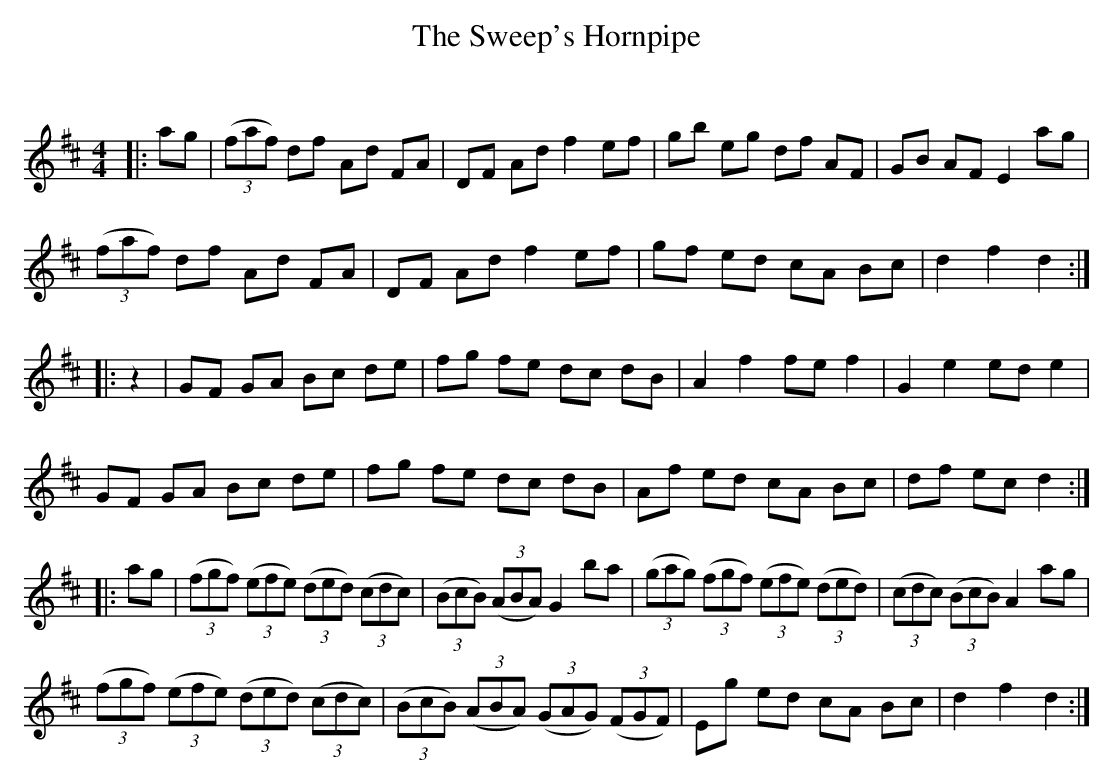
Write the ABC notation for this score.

X:1
T: The Sweep's Hornpipe
C:
Q: 232
K:D
M:4/4
L:1/8
|:ag|((3faf) df Ad FA|DF Ad f2 ef|gb eg df AF|GB AF E2 ag|
((3faf) df Ad FA|DF Ad f2 ef|gf ed cA Bc|d2 f2 d2:|
|:z2|GF GA Bc de|fg fe dc dB|A2 f2 fe f2|G2 e2 ed e2|
GF GA Bc de|fg fe dc dB|Af ed cA Bc|df ec d2:|
|:ag|((3fgf) ((3efe) ((3ded) ((3cdc) |((3BcB) ((3ABA) G2 ba|((3gag) ((3fgf) ((3efe) ((3ded) |((3cdc) ((3BcB) A2 ag|
((3fgf) ((3efe) ((3ded) ((3cdc) |((3BcB) ((3ABA) ((3GAG) ((3FGF) |Eg ed cA Bc|d2 f2 d2:|
